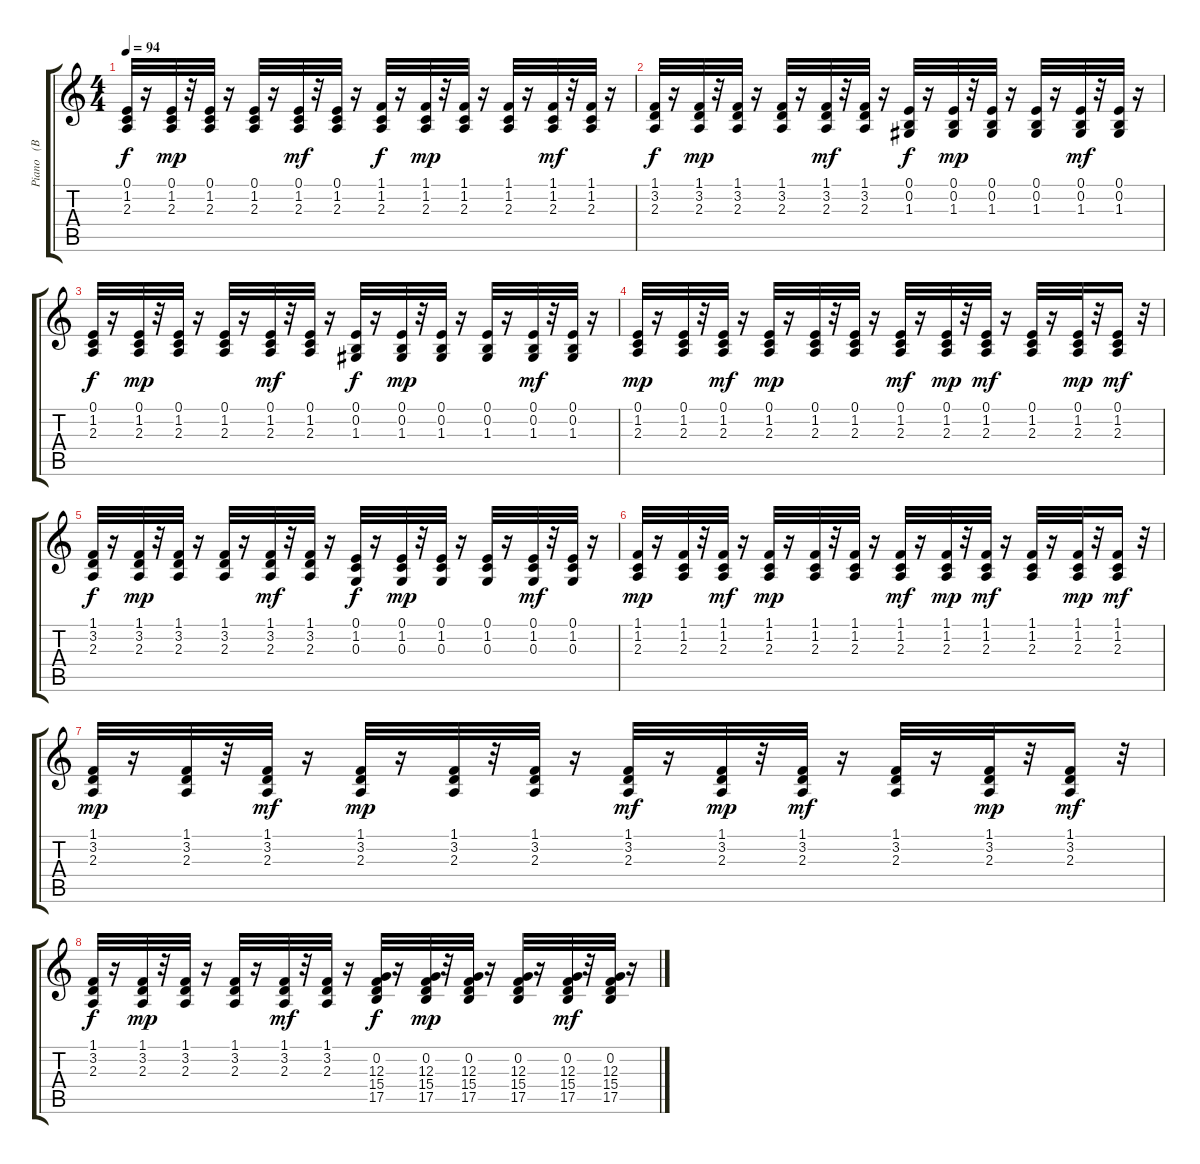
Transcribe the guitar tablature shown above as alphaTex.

\track ("Piano   (BB)" "Piano   (B") {instrument electricpiano1}
\staff {score tabs}
\tuning (E4 B3 G3 D3 A2 E2) {hide}
\ts (4 4)
\tempo 94
\clef g2
\ks c
(0.1 1.2 2.3).32{dy f} r.16 (0.1 1.2 2.3).32{dy mp} r.32 (0.1 1.2 2.3).32 r.16 (0.1 1.2 2.3).32 r.16 (0.1 1.2 2.3).32{dy mf} r.32 (0.1 1.2 2.3).32 r.16 (1.1 1.2 2.3).32{dy f} r.16 (1.1 1.2 2.3).32{dy mp} r.32 (1.1 1.2 2.3).32 r.16 (1.1 1.2 2.3).32 r.16 (1.1 1.2 2.3).32{dy mf} r.32 (1.1 1.2 2.3).32 r.16 |
(1.1 3.2 2.3).32{dy f} r.16 (1.1 3.2 2.3).32{dy mp} r.32 (1.1 3.2 2.3).32 r.16 (1.1 3.2 2.3).32 r.16 (1.1 3.2 2.3).32{dy mf} r.32 (1.1 3.2 2.3).32 r.16 (0.1 0.2 1.3).32{dy f} r.16 (0.1 0.2 1.3).32{dy mp} r.32 (0.1 0.2 1.3).32 r.16 (0.1 0.2 1.3).32 r.16 (0.1 0.2 1.3).32{dy mf} r.32 (0.1 0.2 1.3).32 r.16 |
(0.1 1.2 2.3).32{dy f} r.16 (0.1 1.2 2.3).32{dy mp} r.32 (0.1 1.2 2.3).32 r.16 (0.1 1.2 2.3).32 r.16 (0.1 1.2 2.3).32{dy mf} r.32 (0.1 1.2 2.3).32 r.16 (0.1 0.2 1.3).32{dy f} r.16 (0.1 0.2 1.3).32{dy mp} r.32 (0.1 0.2 1.3).32 r.16 (0.1 0.2 1.3).32 r.16 (0.1 0.2 1.3).32{dy mf} r.32 (0.1 0.2 1.3).32 r.16 |
(0.1 1.2 2.3).32{dy mp} r.16 (0.1 1.2 2.3).32 r.32 (0.1 1.2 2.3).32{dy mf} r.16 (0.1 1.2 2.3).32{dy mp} r.16 (0.1 1.2 2.3).32 r.32 (0.1 1.2 2.3).32 r.16 (0.1 1.2 2.3).32{dy mf} r.16 (0.1 1.2 2.3).32{dy mp} r.32 (0.1 1.2 2.3).32{dy mf} r.16 (0.1 1.2 2.3).32 r.16 (0.1 1.2 2.3).32{dy mp} r.32 (0.1 1.2 2.3).16{dy mf} r.32 |
(1.1 3.2 2.3).32{dy f} r.16 (1.1 3.2 2.3).32{dy mp} r.32 (1.1 3.2 2.3).32 r.16 (1.1 3.2 2.3).32 r.16 (1.1 3.2 2.3).32{dy mf} r.32 (1.1 3.2 2.3).32 r.16 (0.1 1.2 0.3).32{dy f} r.16 (0.1 1.2 0.3).32{dy mp} r.32 (0.1 1.2 0.3).32 r.16 (0.1 1.2 0.3).32 r.16 (0.1 1.2 0.3).32{dy mf} r.32 (0.1 1.2 0.3).32 r.16 |
(1.1 1.2 2.3).32{dy mp} r.16 (1.1 1.2 2.3).32 r.32 (1.1 1.2 2.3).32{dy mf} r.16 (1.1 1.2 2.3).32{dy mp} r.16 (1.1 1.2 2.3).32 r.32 (1.1 1.2 2.3).32 r.16 (1.1 1.2 2.3).32{dy mf} r.16 (1.1 1.2 2.3).32{dy mp} r.32 (1.1 1.2 2.3).32{dy mf} r.16 (1.1 1.2 2.3).32 r.16 (1.1 1.2 2.3).32{dy mp} r.32 (1.1 1.2 2.3).16{dy mf} r.32 |
(1.1 3.2 2.3).32{dy mp} r.16 (1.1 3.2 2.3).32 r.32 (1.1 3.2 2.3).32{dy mf} r.16 (1.1 3.2 2.3).32{dy mp} r.16 (1.1 3.2 2.3).32 r.32 (1.1 3.2 2.3).32 r.16 (1.1 3.2 2.3).32{dy mf} r.16 (1.1 3.2 2.3).32{dy mp} r.32 (1.1 3.2 2.3).32{dy mf} r.16 (1.1 3.2 2.3).32 r.16 (1.1 3.2 2.3).32{dy mp} r.32 (1.1 3.2 2.3).16{dy mf} r.32 |
(1.1 3.2 2.3).32{dy f} r.16 (1.1 3.2 2.3).32{dy mp} r.32 (1.1 3.2 2.3).32 r.16 (1.1 3.2 2.3).32 r.16 (1.1 3.2 2.3).32{dy mf} r.32 (1.1 3.2 2.3).32 r.16 (0.2 12.3 15.4 17.5).32{dy f} r.16 (0.2 12.3 15.4 17.5).32{dy mp} r.32 (0.2 12.3 15.4 17.5).32 r.16 (0.2 12.3 15.4 17.5).32 r.16 (0.2 12.3 15.4 17.5).32{dy mf} r.32 (0.2 12.3 15.4 17.5).32 r.16
